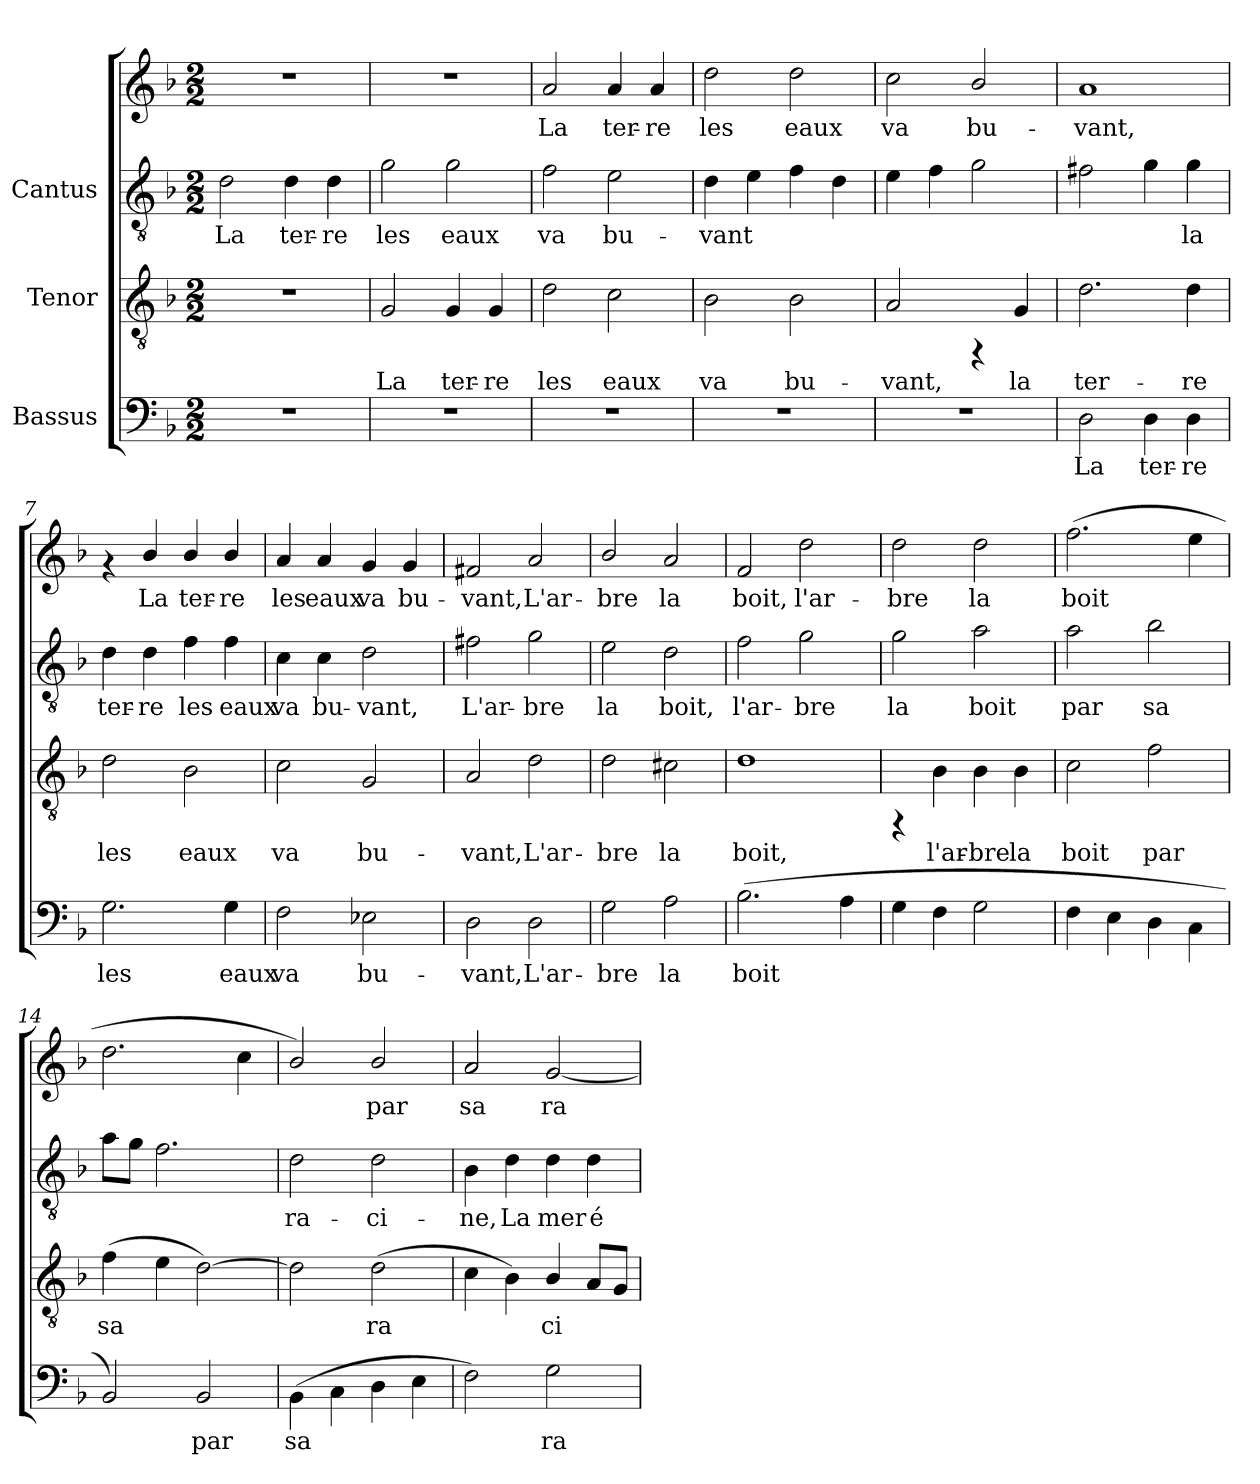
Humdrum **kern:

**kern	**text	**kern	**text	**kern	**text	**kern	**text
*part3	*part3	*part2	*part2	*part1	*part1	*part1	*part1
*staff4	*staff4	*staff3	*staff3	*staff2	*staff2	*staff1	*staff1
*I"Bassus	*	*I"Tenor	*	*I"Cantus	*	*	*
!!LO:PB:g=z
*stria5	*	*stria5	*	*stria5	*	*stria5	*
*clefF4	*	*clefGv2	*	*clefGv2	*	*clefG2	*
*k[b-]	*	*k[b-]	*	*k[b-]	*	*k[b-]	*
*F:	*	*F:	*	*F:	*	*F:	*
*M2/2	*	*M2/2	*	*M2/2	*	*M2/2	*
*MM192	*	*MM192	*	*MM192	*	*MM192	*
=1	=1	=1	=1	=1	=1	=1	=1
!	!	!	!	!	!LO:LY:b	!	!
1r	.	1r	.	2d\	La	1r	.
!	!	!	!	!	!LO:LY:b	!	!
.	.	.	.	4d\	ter-	.	.
!	!	!	!	!	!LO:LY:b	!	!
.	.	.	.	4d\	-re	.	.
=2	=2	=2	=2	=2	=2	=2	=2
!	!	!	!LO:LY:b	!	!LO:LY:b	!	!
1r	.	2G/	La	2g\	les	1r	.
!	!	!	!LO:LY:b	!	!LO:LY:b	!	!
.	.	4G/	ter-	2g\	eaux	.	.
!	!	!	!LO:LY:b	!	!	!	!
.	.	4G/	-re	.	.	.	.
=3	=3	=3	=3	=3	=3	=3	=3
!	!	!	!LO:LY:b	!	!LO:LY:b	!	!LO:LY:b
1r	.	2d\	les	2f\	va	2a/	La
!	!	!	!LO:LY:b	!	!LO:LY:b	!	!LO:LY:b
.	.	2c\	eaux	2e\	bu-	4a/	ter-
!	!	!	!	!	!	!	!LO:LY:b
.	.	.	.	.	.	4a/	-re
=4	=4	=4	=4	=4	=4	=4	=4
!	!	!	!LO:LY:b	!	!LO:LY:b	!	!LO:LY:b
1r	.	2B-\	va	4d\	vant	2dd\	-les
!	!	!	!	!	!LO:LY:b	!	!
.	.	.	.	4e\	.	.	.
!	!	!	!LO:LY:b	!	!LO:LY:b	!	!LO:LY:b
.	.	2B-\	bu-	4f\	.	2dd\	eaux
!	!	!	!	!	!LO:LY:b	!	!
.	.	.	.	4d\	.	.	.
!!LO:LB:g=z
=5	=5	=5	=5	=5	=5	=5	=5
!	!	!	!LO:LY:b	!	!	!	!LO:LY:b
1r	.	2A/	-vant,	4e\	.	2cc\	va
.	.	.	.	4f\	.	.	.
!	!	!	!	!	!	!	!LO:LY:b
.	.	4rFF	.	2g\	.	2b-/	bu-
!	!	!	!LO:LY:b	!	!	!	!
.	.	4G/	la	.	.	.	.
!!LO:LB:g=z
=6	=6	=6	=6	=6	=6	=6	=6
!	!LO:LY:b	!	!LO:LY:b	!	!LO:LY:b	!	!LO:LY:b
2D\	La	2.d\	ter-	2f#X\	.	1a	-vant,
!	!LO:LY:b	!	!	!	!LO:LY:b	!	!
4D\	ter-	.	.	4g\	.	.	.
!	!LO:LY:b	!	!LO:LY:b	!	!LO:LY:b	!	!
4D\	-re	4d\	-re	4g\	la	.	.
!!LO:LB:g=z
=7	=7	=7	=7	=7	=7	=7	=7
!	!LO:LY:b	!	!LO:LY:b	!	!LO:LY:b	!	!
2.G\	les	2d\	les	4d\	ter-	4rf	.
!	!	!	!	!	!LO:LY:b	!	!LO:LY:b
.	.	.	.	4d\	-re	4b-/	La
!	!	!	!LO:LY:b	!	!LO:LY:b	!	!LO:LY:b
.	.	2B-\	eaux	4f\	les	4b-/	ter-
!	!LO:LY:b	!	!	!	!LO:LY:b	!	!LO:LY:b
4G\	eaux	.	.	4f\	eaux	4b-/	-re
!!LO:PB:g=z
=8	=8	=8	=8	=8	=8	=8	=8
!	!LO:LY:b	!	!LO:LY:b	!	!LO:LY:b	!	!LO:LY:b
2F\	va	2c\	va	4c\	-va	4a/	les
!	!	!	!	!	!LO:LY:b	!	!LO:LY:b
.	.	.	.	4c\	bu-	4a/	eaux
!	!LO:LY:b	!	!LO:LY:b	!	!LO:LY:b	!	!LO:LY:b
2E-X\	bu-	2G/	bu-	2d\	-vant,	4g/	va
!	!	!	!	!	!	!	!LO:LY:b
.	.	.	.	.	.	4g/	bu-
!!LO:LB:g=z
=9	=9	=9	=9	=9	=9	=9	=9
!	!LO:LY:b	!	!LO:LY:b	!	!LO:LY:b	!	!LO:LY:b
2D\	-vant,	2A/	-vant,	2f#X\	-L'ar-	2f#X/	vant,
!	!LO:LY:b	!	!LO:LY:b	!	!LO:LY:b	!	!LO:LY:b
2D\	L'ar-	2d\	L'ar-	2g\	-bre	2a/	L'ar-
=10	=10	=10	=10	=10	=10	=10	=10
!	!LO:LY:b	!	!LO:LY:b	!	!LO:LY:b	!	!LO:LY:b
2G\	-bre	2d\	-bre	2e\	la	2b-/	bre
!	!LO:LY:b	!	!LO:LY:b	!	!LO:LY:b	!	!LO:LY:b
2A\	la	2c#X\	la	2d\	boit,	2a/	la
=11	=11	=11	=11	=11	=11	=11	=11
!	!LO:LY:b	!	!LO:LY:b	!	!LO:LY:b	!	!LO:LY:b
(>2.B-\	boit	1d	boit,	2f\	-l'ar-	2f/	boit,
!	!	!	!	!	!LO:LY:b	!	!LO:LY:b
.	.	.	.	2g\	-bre	2dd\	l'ar-
!	!LO:LY:b	!	!	!	!	!	!
4A\	.	.	.	.	.	.	.
=12	=12	=12	=12	=12	=12	=12	=12
!	!	!	!	!	!LO:LY:b	!	!LO:LY:b
4G\	.	4rFF	.	2g\	la	2dd\	bre
!	!	!	!LO:LY:b	!	!	!	!
4F\	.	4B-\	l'ar-	.	.	.	.
!	!	!	!LO:LY:b	!	!LO:LY:b	!	!LO:LY:b
2G\	.	4B-\	-bre	2a\	boit	2dd\	la
!	!	!	!LO:LY:b	!	!	!	!
.	.	4B-\	la	.	.	.	.
=13	=13	=13	=13	=13	=13	=13	=13
!	!	!	!LO:LY:b	!	!LO:LY:b	!	!LO:LY:b
4F\	.	2c\	boit	2a\	par	(>2.ff\	boit
4E\	.	.	.	.	.	.	.
!	!	!	!LO:LY:b	!	!LO:LY:b	!	!
4D\	.	2f\	par	2b-\	sa	.	.
!	!	!	!	!	!	!	!LO:LY:b
4C\	.	.	.	.	.	4ee\	.
=14	=14	=14	=14	=14	=14	=14	=14
!	!LO:LY:b	!	!LO:LY:b	!	!	!	!
2BB-/)	.	(>4f\	sa	8a\L	.	2.dd\	.
.	.	.	.	8g\J	.	.	.
!	!	!	!LO:LY:b	!	!	!	!
.	.	4e\	.	2.f\	.	.	.
!	!LO:LY:b	!	!LO:LY:b	!	!	!	!
2BB-/	par	[>2d\)	.	.	.	.	.
.	.	.	.	.	.	4cc\	.
!!LO:LB:g=z
=15	=15	=15	=15	=15	=15	=15	=15
!	!LO:LY:b	!	!LO:LY:b	!	!LO:LY:b	!	!LO:LY:b
(>4BB-\	sa	2d\]	.	2d\	ra-	2b-/)	.
!	!LO:LY:b	!	!	!	!	!	!
4C\	.	.	.	.	.	.	.
!	!LO:LY:b	!	!LO:LY:b	!	!LO:LY:b	!	!LO:LY:b
4D\	.	(>2d\	ra-	2d\	-ci-	2b-/	par
!	!LO:LY:b	!	!	!	!	!	!
4E\	.	.	.	.	.	.	.
=16	=16	=16	=16	=16	=16	=16	=16
!	!LO:LY:b	!	!LO:LY:b	!	!LO:LY:b	!	!LO:LY:b
2F\)	.	4c\	-	4B-\	-ne,	2a/	-sa
!	!	!	!LO:LY:b	!	!LO:LY:b	!	!
.	.	4B-\)	.	4d\	La	.	.
!	!LO:LY:b	!	!LO:LY:b	!	!LO:LY:b	!	!LO:LY:b
2G\	ra-	4B-/	ci-	4d\	mer	[<2g/	ra-
!	!	!	!LO:LY:b	!	!LO:LY:b	!	!
.	.	8A/L	--	4d\	é-	.	.
!	!	!	!LO:LY:b	!	!	!	!
.	.	8G/J	--	.	.	.	.
=	=	=	=	=	=	=	=
*-	*-	*-	*-	*-	*-	*-	*-
